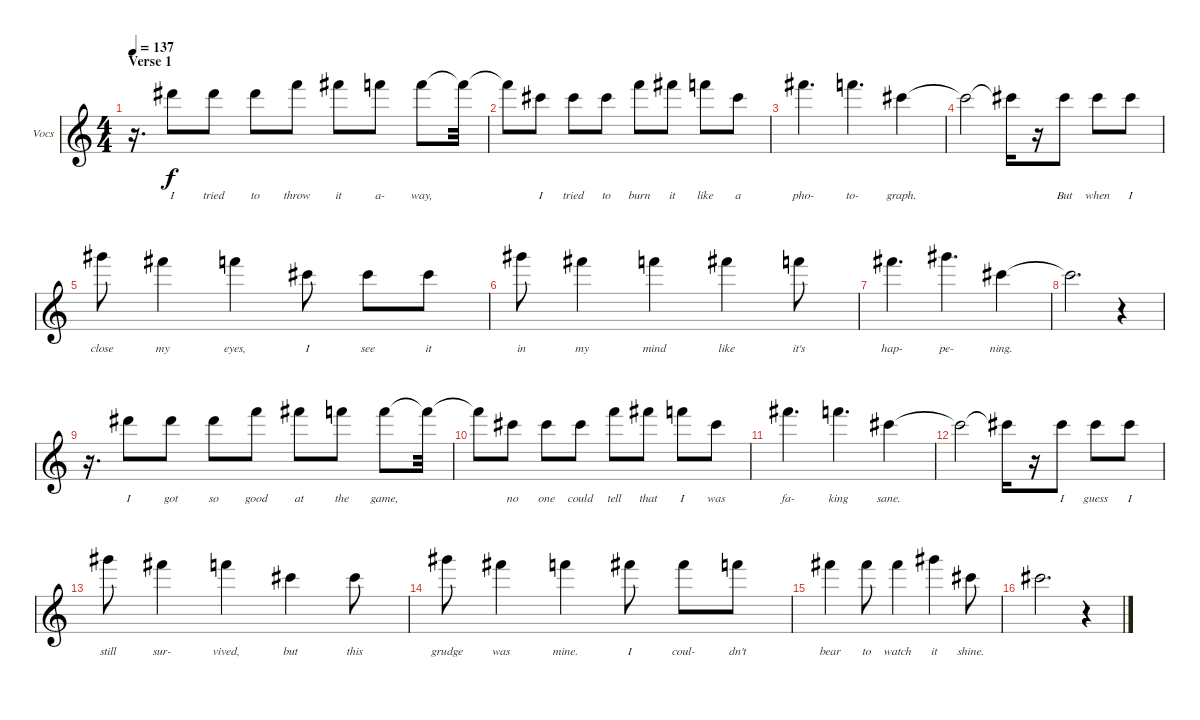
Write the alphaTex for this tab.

\defaultSystemsLayout 4
\bracketExtendMode groupsimilarinstruments
\firstSystemTrackNameOrientation horizontal
\otherSystemsTrackNameOrientation horizontal
\track ("Vocals - Shane" "Vocs") {instrument acousticguitarsteel}
\staff {score}
\tuning (Eb4 Bb3 Gb3 Db3 Ab2 Db2)
\ts (4 4)
\section ("" "Verse 1")
\tempo 137
\clef g2
\ks c
r.16{d dy f instrument acousticguitarsteel} 12.1.8{lyrics (0 "I") lyrics (1 "") lyrics (2 "") lyrics (3 "") lyrics (4 "")} 12.1.8{lyrics (0 "tried") lyrics (1 "") lyrics (2 "") lyrics (3 "") lyrics (4 "")} 12.1.8{lyrics (0 "to") lyrics (1 "") lyrics (2 "") lyrics (3 "") lyrics (4 "")} 14.1.8{lyrics (0 "throw") lyrics (1 "") lyrics (2 "") lyrics (3 "") lyrics (4 "")} 15.1.8{lyrics (0 "it") lyrics (1 "") lyrics (2 "") lyrics (3 "") lyrics (4 "")} 14.1.8{lyrics (0 "a-") lyrics (1 "") lyrics (2 "") lyrics (3 "") lyrics (4 "")} 14.1.8{lyrics (0 "way,") lyrics (1 "") lyrics (2 "") lyrics (3 "") lyrics (4 "")} 14.1{t}.32{lyrics (0 "") lyrics (1 "") lyrics (2 "") lyrics (3 "") lyrics (4 "")} |
14.1{t}.8 15.2.8{lyrics (0 "I") lyrics (1 "") lyrics (2 "") lyrics (3 "") lyrics (4 "")} 15.2.8{lyrics (0 "tried") lyrics (1 "") lyrics (2 "") lyrics (3 "") lyrics (4 "")} 15.2.8{lyrics (0 "to") lyrics (1 "") lyrics (2 "") lyrics (3 "") lyrics (4 "")} 14.1.8{lyrics (0 "burn") lyrics (1 "") lyrics (2 "") lyrics (3 "") lyrics (4 "")} 15.1.8{lyrics (0 "it") lyrics (1 "") lyrics (2 "") lyrics (3 "") lyrics (4 "")} 14.1.8{lyrics (0 "like") lyrics (1 "") lyrics (2 "") lyrics (3 "") lyrics (4 "")} 15.2.8{lyrics (0 "a") lyrics (1 "") lyrics (2 "") lyrics (3 "") lyrics (4 "")} |
15.1.4{d lyrics (0 "pho-") lyrics (1 "") lyrics (2 "") lyrics (3 "") lyrics (4 "")} 14.1.4{d lyrics (0 "to-") lyrics (1 "") lyrics (2 "") lyrics (3 "") lyrics (4 "")} 15.2.4{lyrics (0 "graph.") lyrics (1 "") lyrics (2 "") lyrics (3 "") lyrics (4 "")} |
15.2{t}.2{lyrics (0 "") lyrics (1 "") lyrics (2 "") lyrics (3 "") lyrics (4 "")} 15.2{t}.16{lyrics (0 "") lyrics (1 "") lyrics (2 "") lyrics (3 "") lyrics (4 "")} r.16 15.2.8{lyrics (0 "But") lyrics (1 "") lyrics (2 "") lyrics (3 "") lyrics (4 "")} 15.2.8{lyrics (0 "when") lyrics (1 "") lyrics (2 "") lyrics (3 "") lyrics (4 "")} 15.2.8{lyrics (0 "I") lyrics (1 "") lyrics (2 "") lyrics (3 "") lyrics (4 "")} |
17.1.8{lyrics (0 "close") lyrics (1 "") lyrics (2 "") lyrics (3 "") lyrics (4 "")} 15.1.4{lyrics (0 "my") lyrics (1 "") lyrics (2 "") lyrics (3 "") lyrics (4 "")} 14.1.4{lyrics (0 "eyes,") lyrics (1 "") lyrics (2 "") lyrics (3 "") lyrics (4 "")} 15.2.8{lyrics (0 "I") lyrics (1 "") lyrics (2 "") lyrics (3 "") lyrics (4 "")} 15.2.8{lyrics (0 "see") lyrics (1 "") lyrics (2 "") lyrics (3 "") lyrics (4 "")} 15.2.8{lyrics (0 "it") lyrics (1 "") lyrics (2 "") lyrics (3 "") lyrics (4 "")} |
17.1.8{lyrics (0 "in") lyrics (1 "") lyrics (2 "") lyrics (3 "") lyrics (4 "")} 15.1.4{lyrics (0 "my") lyrics (1 "") lyrics (2 "") lyrics (3 "") lyrics (4 "")} 14.1.4{lyrics (0 "mind") lyrics (1 "") lyrics (2 "") lyrics (3 "") lyrics (4 "")} 15.1.4{lyrics (0 "like") lyrics (1 "") lyrics (2 "") lyrics (3 "") lyrics (4 "")} 14.1.8{lyrics (0 "it's") lyrics (1 "") lyrics (2 "") lyrics (3 "") lyrics (4 "")} |
15.1.4{d lyrics (0 "hap-") lyrics (1 "") lyrics (2 "") lyrics (3 "") lyrics (4 "")} 17.1.4{d lyrics (0 "pe-") lyrics (1 "") lyrics (2 "") lyrics (3 "") lyrics (4 "")} 15.2.4{lyrics (0 "ning.") lyrics (1 "") lyrics (2 "") lyrics (3 "") lyrics (4 "")} |
15.2{t}.2{d lyrics (0 "") lyrics (1 "") lyrics (2 "") lyrics (3 "") lyrics (4 "")} r.4 |
r.16{d} 12.1.8{lyrics (0 "I") lyrics (1 "") lyrics (2 "") lyrics (3 "") lyrics (4 "")} 12.1.8{lyrics (0 "got") lyrics (1 "") lyrics (2 "") lyrics (3 "") lyrics (4 "")} 12.1.8{lyrics (0 "so") lyrics (1 "") lyrics (2 "") lyrics (3 "") lyrics (4 "")} 14.1.8{lyrics (0 "good") lyrics (1 "") lyrics (2 "") lyrics (3 "") lyrics (4 "")} 15.1.8{lyrics (0 "at") lyrics (1 "") lyrics (2 "") lyrics (3 "") lyrics (4 "")} 14.1.8{lyrics (0 "the") lyrics (1 "") lyrics (2 "") lyrics (3 "") lyrics (4 "")} 14.1.8{lyrics (0 "game,") lyrics (1 "") lyrics (2 "") lyrics (3 "") lyrics (4 "")} 14.1{t}.32{lyrics (0 "") lyrics (1 "") lyrics (2 "") lyrics (3 "") lyrics (4 "")} |
14.1{t}.8 15.2.8{lyrics (0 "no") lyrics (1 "") lyrics (2 "") lyrics (3 "") lyrics (4 "")} 15.2.8{lyrics (0 "one") lyrics (1 "") lyrics (2 "") lyrics (3 "") lyrics (4 "")} 15.2.8{lyrics (0 "could") lyrics (1 "") lyrics (2 "") lyrics (3 "") lyrics (4 "")} 14.1.8{lyrics (0 "tell") lyrics (1 "") lyrics (2 "") lyrics (3 "") lyrics (4 "")} 15.1.8{lyrics (0 "that") lyrics (1 "") lyrics (2 "") lyrics (3 "") lyrics (4 "")} 14.1.8{lyrics (0 "I") lyrics (1 "") lyrics (2 "") lyrics (3 "") lyrics (4 "")} 15.2.8{lyrics (0 "was") lyrics (1 "") lyrics (2 "") lyrics (3 "") lyrics (4 "")} |
15.1.4{d lyrics (0 "fa-") lyrics (1 "") lyrics (2 "") lyrics (3 "") lyrics (4 "")} 14.1.4{d lyrics (0 "king") lyrics (1 "") lyrics (2 "") lyrics (3 "") lyrics (4 "")} 15.2.4{lyrics (0 "sane.") lyrics (1 "") lyrics (2 "") lyrics (3 "") lyrics (4 "")} |
15.2{t}.2{lyrics (0 "") lyrics (1 "") lyrics (2 "") lyrics (3 "") lyrics (4 "")} 15.2{t}.16{lyrics (0 "") lyrics (1 "") lyrics (2 "") lyrics (3 "") lyrics (4 "")} r.16 15.2.8{lyrics (0 "I") lyrics (1 "") lyrics (2 "") lyrics (3 "") lyrics (4 "")} 15.2.8{lyrics (0 "guess") lyrics (1 "") lyrics (2 "") lyrics (3 "") lyrics (4 "")} 15.2.8{lyrics (0 "I") lyrics (1 "") lyrics (2 "") lyrics (3 "") lyrics (4 "")} |
17.1.8{lyrics (0 "still") lyrics (1 "") lyrics (2 "") lyrics (3 "") lyrics (4 "")} 15.1.4{lyrics (0 "sur-") lyrics (1 "") lyrics (2 "") lyrics (3 "") lyrics (4 "")} 14.1.4{lyrics (0 "vived,") lyrics (1 "") lyrics (2 "") lyrics (3 "") lyrics (4 "")} 15.2.4{lyrics (0 "but") lyrics (1 "") lyrics (2 "") lyrics (3 "") lyrics (4 "")} 15.2.8{lyrics (0 "this") lyrics (1 "") lyrics (2 "") lyrics (3 "") lyrics (4 "")} |
17.1.8{lyrics (0 "grudge") lyrics (1 "") lyrics (2 "") lyrics (3 "") lyrics (4 "")} 15.1.4{lyrics (0 "was") lyrics (1 "") lyrics (2 "") lyrics (3 "") lyrics (4 "")} 14.1.4{lyrics (0 "mine.") lyrics (1 "") lyrics (2 "") lyrics (3 "") lyrics (4 "")} 15.1.8{lyrics (0 "I") lyrics (1 "") lyrics (2 "") lyrics (3 "") lyrics (4 "")} 15.1.8{lyrics (0 "coul-") lyrics (1 "") lyrics (2 "") lyrics (3 "") lyrics (4 "")} 14.1.8{lyrics (0 "dn't") lyrics (1 "") lyrics (2 "") lyrics (3 "") lyrics (4 "")} |
15.1.4{lyrics (0 "bear") lyrics (1 "") lyrics (2 "") lyrics (3 "") lyrics (4 "")} 15.1.8{lyrics (0 "to") lyrics (1 "") lyrics (2 "") lyrics (3 "") lyrics (4 "")} 15.1.4{lyrics (0 "watch") lyrics (1 "") lyrics (2 "") lyrics (3 "") lyrics (4 "")} 17.1.4{lyrics (0 "it") lyrics (1 "") lyrics (2 "") lyrics (3 "") lyrics (4 "")} 15.2.8{lyrics (0 "shine.") lyrics (1 "") lyrics (2 "") lyrics (3 "") lyrics (4 "")} |
15.2.2{d lyrics (0 "") lyrics (1 "") lyrics (2 "") lyrics (3 "") lyrics (4 "")} r.4
